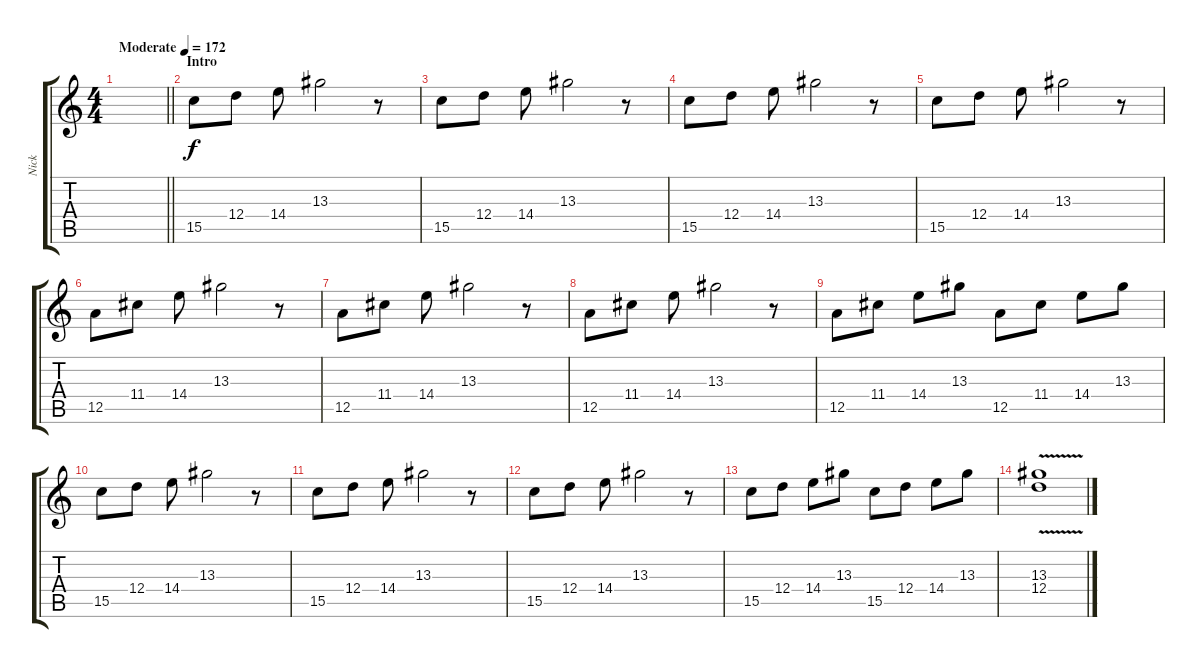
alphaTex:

\track ("Nick" "Nick") {instrument distortionguitar}
\staff {score tabs}
\tuning (E4 B3 G3 D3 A2 E2) {hide}
\ts (4 4)
\tempo (172 "Moderate")
\clef g2
\barLineRight lightlight
\ks c
|
\section ("" "Intro")
15.5.8 12.4.8 14.4.8 13.3.2 r.8 |
15.5.8 12.4.8 14.4.8 13.3.2 r.8 |
15.5.8 12.4.8 14.4.8 13.3.2 r.8 |
15.5.8 12.4.8 14.4.8 13.3.2 r.8 |
12.5.8 11.4.8 14.4.8 13.3.2 r.8 |
12.5.8 11.4.8 14.4.8 13.3.2 r.8 |
12.5.8 11.4.8 14.4.8 13.3.2 r.8 |
12.5.8 11.4.8 14.4.8 13.3.8 12.5.8 11.4.8 14.4.8 13.3.8 |
15.5.8 12.4.8 14.4.8 13.3.2 r.8 |
15.5.8 12.4.8 14.4.8 13.3.2 r.8 |
15.5.8 12.4.8 14.4.8 13.3.2 r.8 |
15.5.8 12.4.8 14.4.8 13.3.8 15.5.8 12.4.8 14.4.8 13.3.8 |
(13.3{v} 12.4).1
